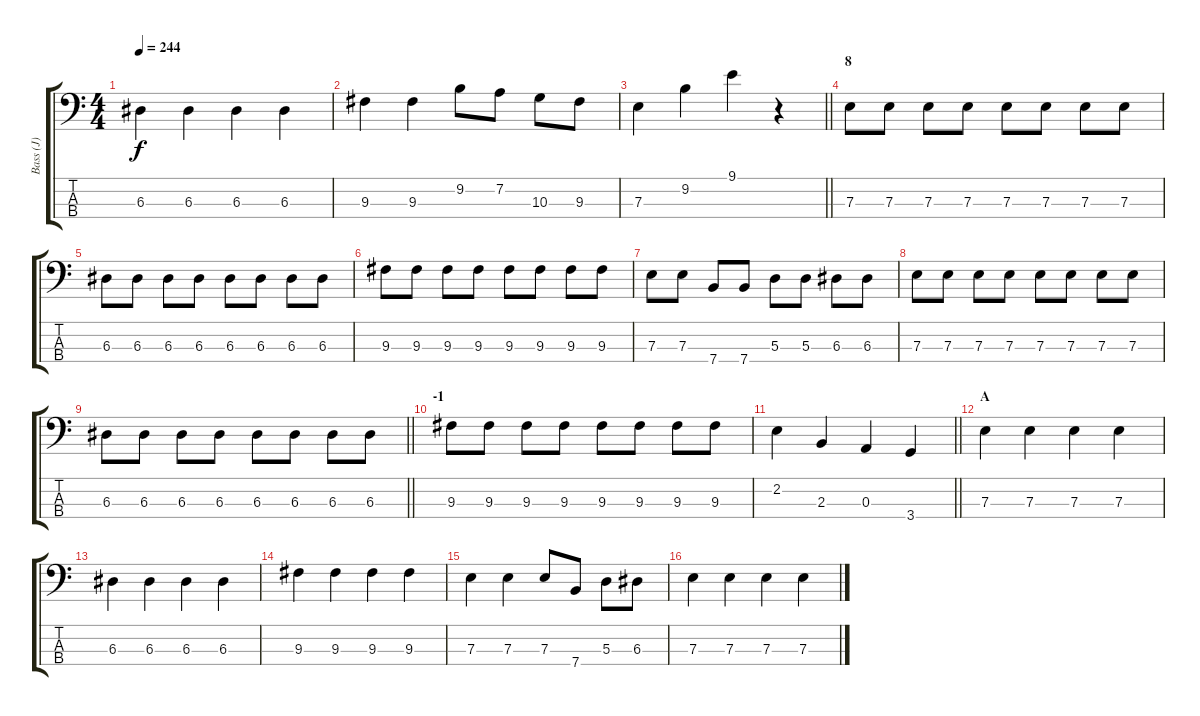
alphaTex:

\track ("Bass (J)" "Bass (J)") {instrument electricbasspick}
\staff {score tabs}
\tuning (G2 D2 A1 E1) {hide}
\ts (4 4)
\tempo 244
\clef f4
\ks c
6.3.4{dy f} 6.3.4 6.3.4 6.3.4 |
9.3.4 9.3.4 9.2.8 7.2.8 10.3.8 9.3.8 |
\barLineRight lightlight
7.3.4 9.2.4 9.1.4 r.4 |
\section ("" "8")
7.3.8 7.3.8 7.3.8 7.3.8 7.3.8 7.3.8 7.3.8 7.3.8 |
6.3.8 6.3.8 6.3.8 6.3.8 6.3.8 6.3.8 6.3.8 6.3.8 |
9.3.8 9.3.8 9.3.8 9.3.8 9.3.8 9.3.8 9.3.8 9.3.8 |
7.3.8 7.3.8 7.4.8 7.4.8 5.3.8 5.3.8 6.3.8 6.3.8 |
7.3.8 7.3.8 7.3.8 7.3.8 7.3.8 7.3.8 7.3.8 7.3.8 |
\barLineRight lightlight
6.3.8 6.3.8 6.3.8 6.3.8 6.3.8 6.3.8 6.3.8 6.3.8 |
\section ("" "-1")
9.3.8 9.3.8 9.3.8 9.3.8 9.3.8 9.3.8 9.3.8 9.3.8 |
\barLineRight lightlight
2.2.4 2.3.4 0.3.4 3.4.4 |
\section ("" "A")
7.3.4 7.3.4 7.3.4 7.3.4 |
6.3.4 6.3.4 6.3.4 6.3.4 |
9.3.4 9.3.4 9.3.4 9.3.4 |
7.3.4 7.3.4 7.3.8 7.4.8 5.3.8 6.3.8 |
7.3.4 7.3.4 7.3.4 7.3.4
